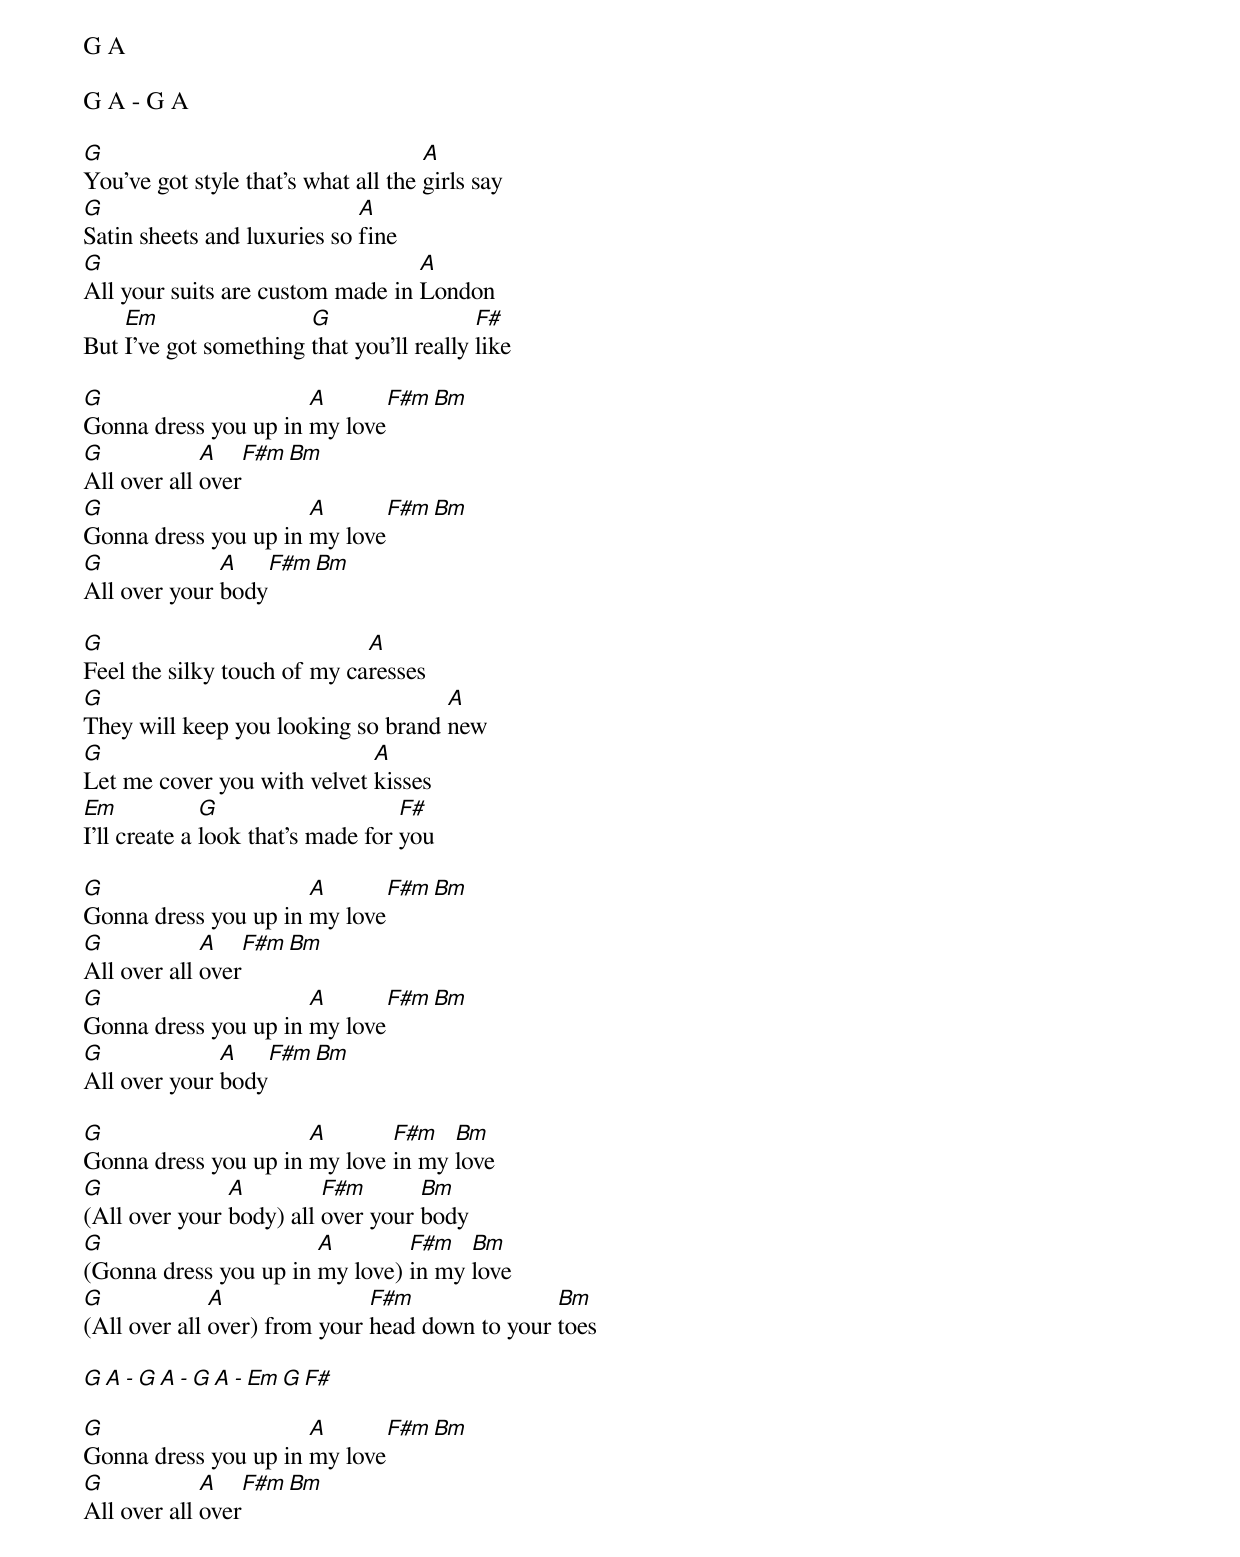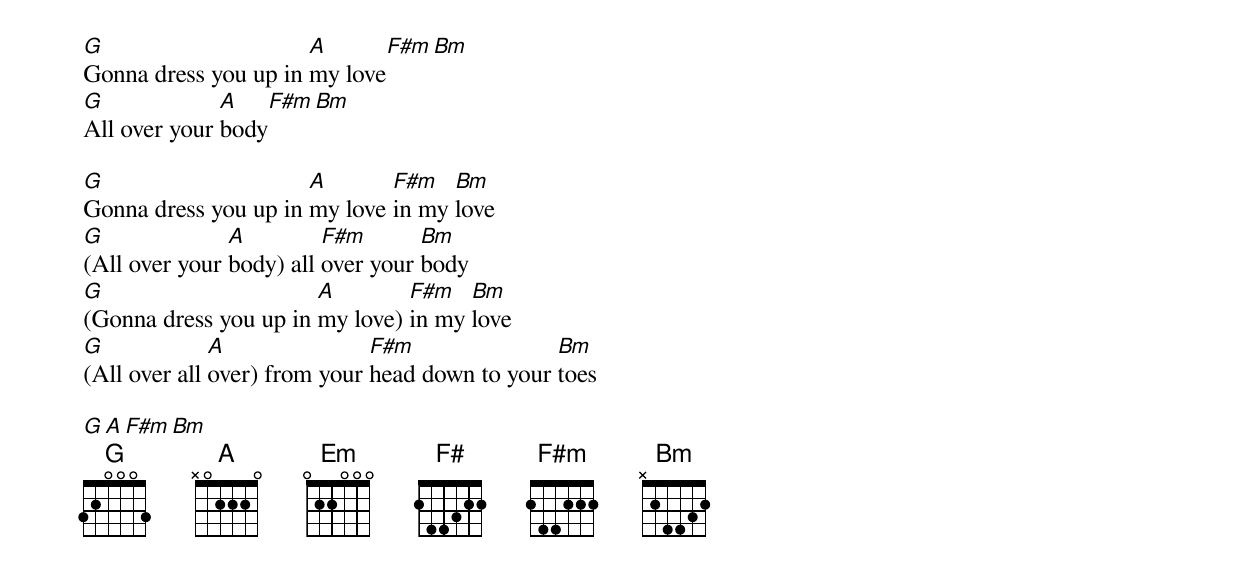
G A

G A - G A

G                                    A
You've got style that's what all the girls say
G                            A
Satin sheets and luxuries so fine
G                                 A
All your suits are custom made in London
    Em                 G                  F#
But I've got something that you'll really like

G                     A      F#m Bm
Gonna dress you up in my love
G            A      F#m Bm
All over all over
G                     A      F#m Bm
Gonna dress you up in my love
G             A      F#m Bm
All over your body

G                            A
Feel the silky touch of my caresses
G                                   A
They will keep you looking so brand new
G                            A
Let me cover you with velvet kisses
Em            G                    F#
I'll create a look that's made for you

G                     A      F#m Bm
Gonna dress you up in my love
G            A      F#m Bm
All over all over
G                     A      F#m Bm
Gonna dress you up in my love
G             A      F#m Bm
All over your body

G                     A       F#m   Bm
Gonna dress you up in my love in my love
G              A         F#m       Bm
(All over your body) all over your body
G                      A        F#m   Bm
(Gonna dress you up in my love) in my love
G             A               F#m               Bm
(All over all over) from your head down to your toes

G A - G A - G A - Em G F#

G                     A      F#m Bm
Gonna dress you up in my love
G            A      F#m Bm
All over all over
G                     A      F#m Bm
Gonna dress you up in my love
G             A      F#m Bm
All over your body

G                     A       F#m   Bm
Gonna dress you up in my love in my love
G              A         F#m       Bm
(All over your body) all over your body
G                      A        F#m   Bm
(Gonna dress you up in my love) in my love
G             A               F#m               Bm
(All over all over) from your head down to your toes

G A F#m Bm
